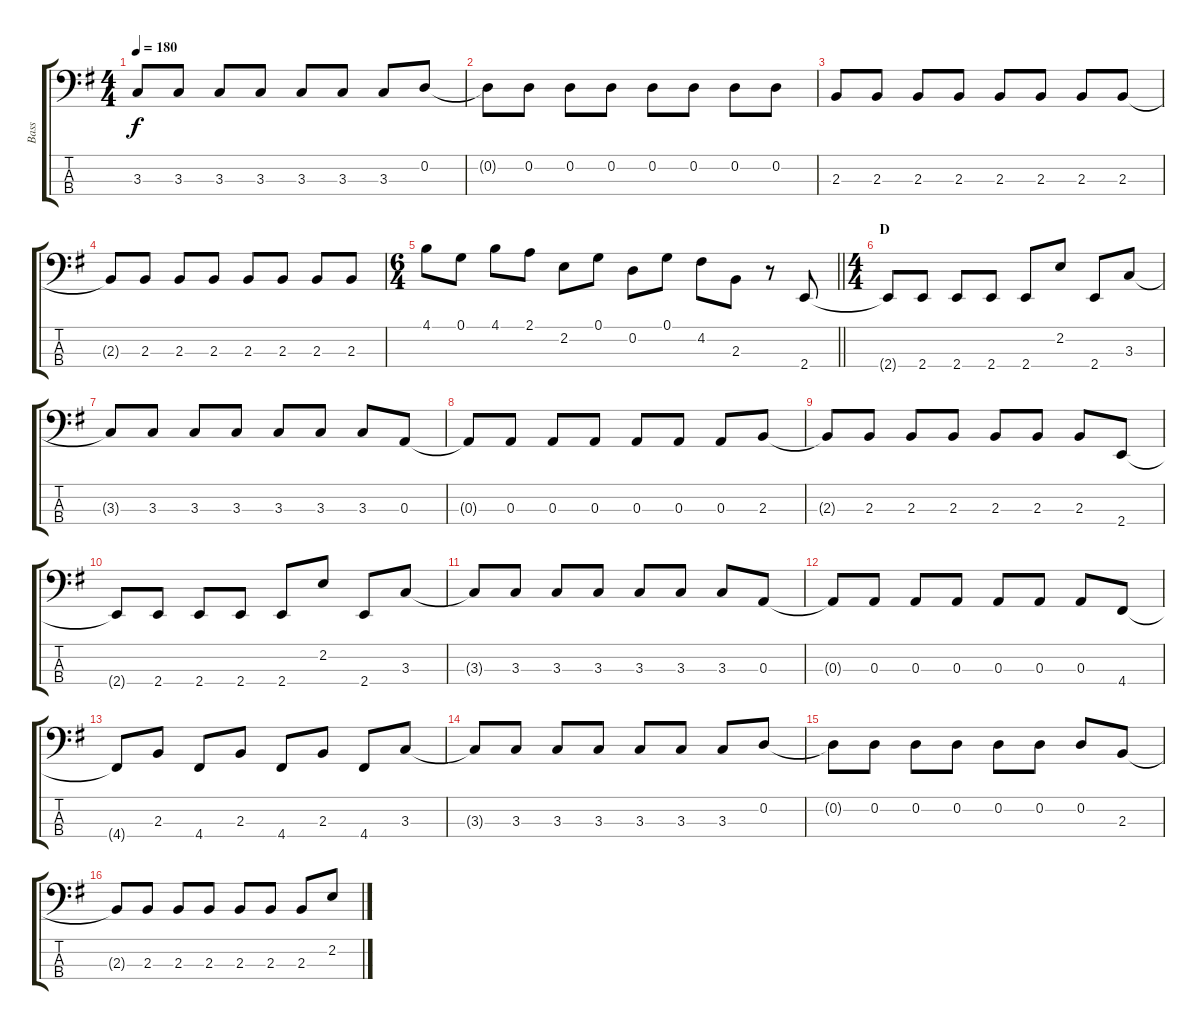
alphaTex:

\track ("Bass" "Bass") {instrument electricbassfinger}
\staff {score tabs}
\tuning (G2 D2 A1 D1) {hide}
\ts (4 4)
\tempo 180
\clef f4
\ks g
3.3.8{dy f} 3.3.8 3.3.8 3.3.8 3.3.8 3.3.8 3.3.8 0.2.8 |
0.2{t}.8 0.2.8 0.2.8 0.2.8 0.2.8 0.2.8 0.2.8 0.2.8 |
2.3.8 2.3.8 2.3.8 2.3.8 2.3.8 2.3.8 2.3.8 2.3.8 |
2.3{t}.8 2.3.8 2.3.8 2.3.8 2.3.8 2.3.8 2.3.8 2.3.8 |
\ts (6 4)
\barLineRight lightlight
4.1.8 0.1.8 4.1.8 2.1.8 2.2.8 0.1.8 0.2.8 0.1.8 4.2.8 2.3.8 r.8 2.4.8 |
\ts (4 4)
\section ("" "D")
2.4{t}.8 2.4.8 2.4.8 2.4.8 2.4.8 2.2.8 2.4.8 3.3.8 |
3.3{t}.8 3.3.8 3.3.8 3.3.8 3.3.8 3.3.8 3.3.8 0.3.8 |
0.3{t}.8 0.3.8 0.3.8 0.3.8 0.3.8 0.3.8 0.3.8 2.3.8 |
2.3{t}.8 2.3.8 2.3.8 2.3.8 2.3.8 2.3.8 2.3.8 2.4.8 |
2.4{t}.8 2.4.8 2.4.8 2.4.8 2.4.8 2.2.8 2.4.8 3.3.8 |
3.3{t}.8 3.3.8 3.3.8 3.3.8 3.3.8 3.3.8 3.3.8 0.3.8 |
0.3{t}.8 0.3.8 0.3.8 0.3.8 0.3.8 0.3.8 0.3.8 4.4.8 |
4.4{t}.8 2.3.8 4.4.8 2.3.8 4.4.8 2.3.8 4.4.8 3.3.8 |
3.3{t}.8 3.3.8 3.3.8 3.3.8 3.3.8 3.3.8 3.3.8 0.2.8 |
0.2{t}.8 0.2.8 0.2.8 0.2.8 0.2.8 0.2.8 0.2.8 2.3.8 |
2.3{t}.8 2.3.8 2.3.8 2.3.8 2.3.8 2.3.8 2.3.8 2.2.8
